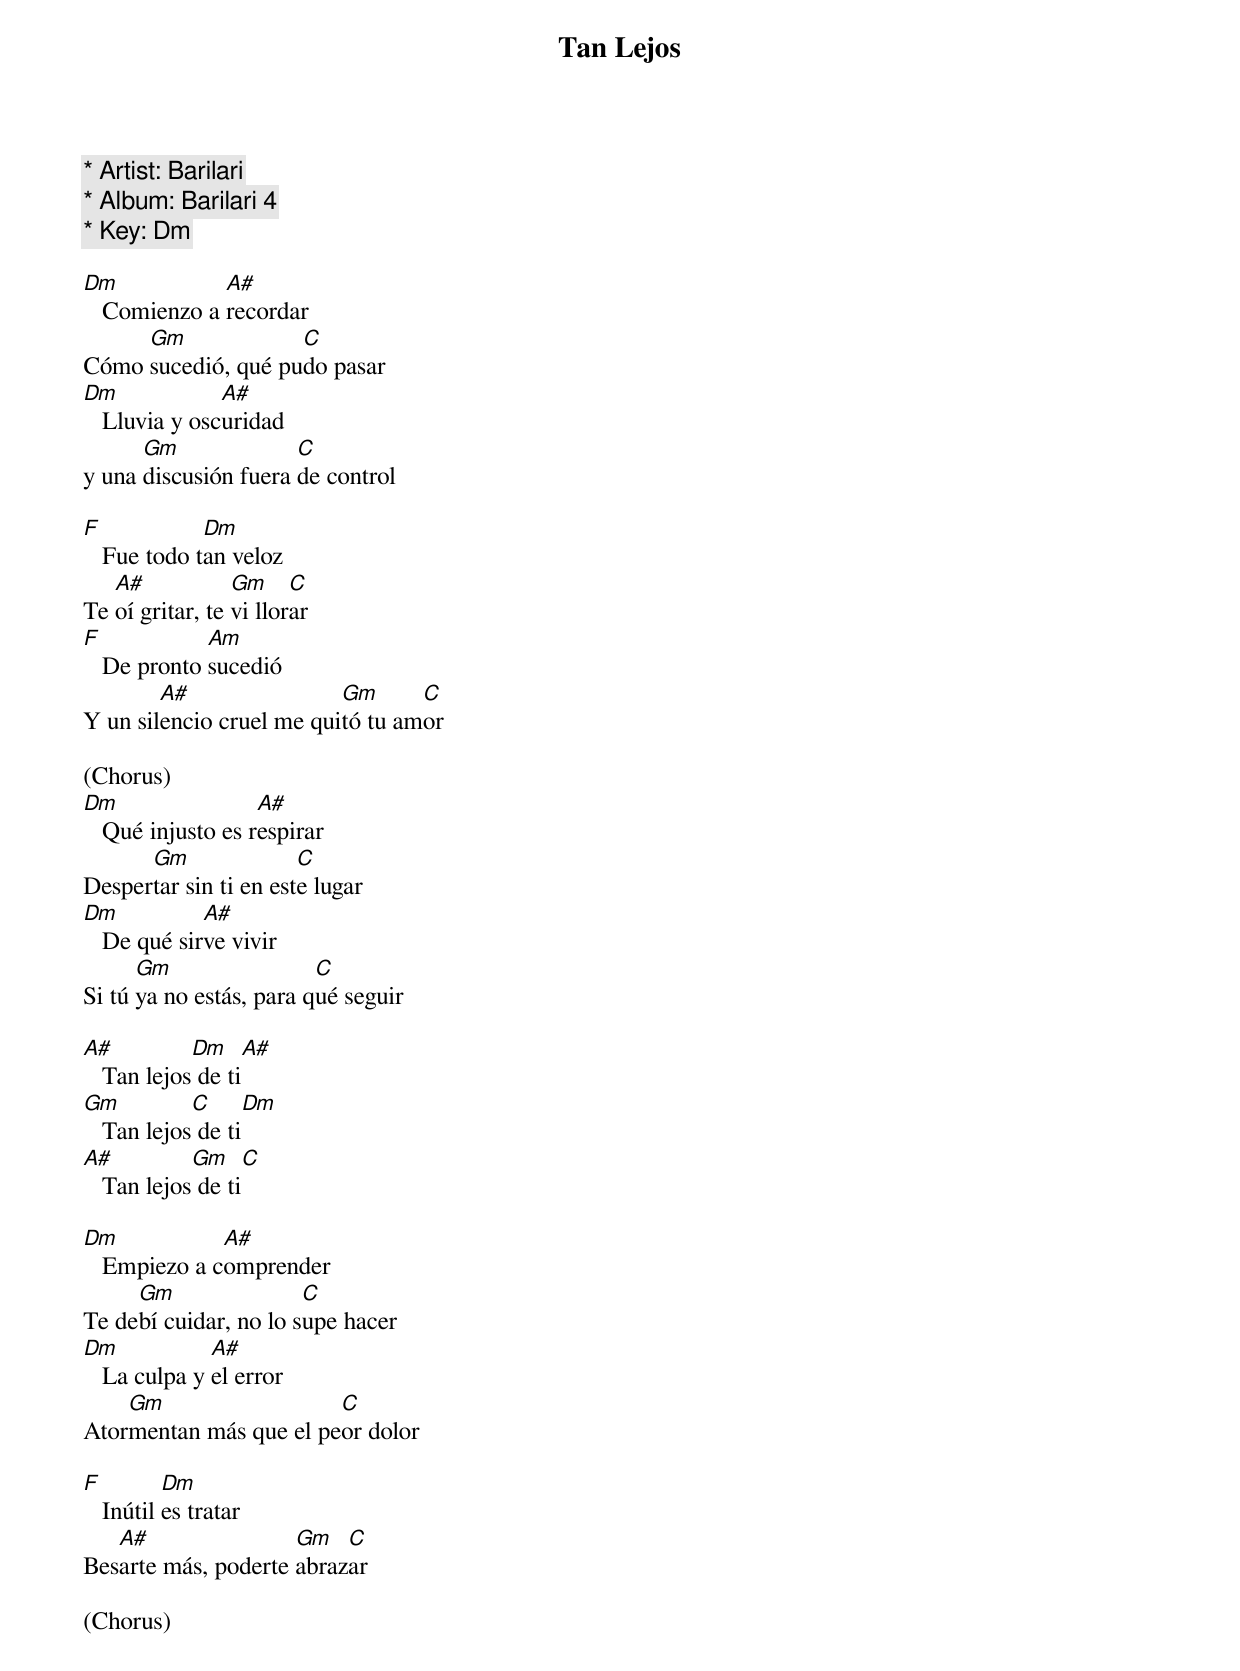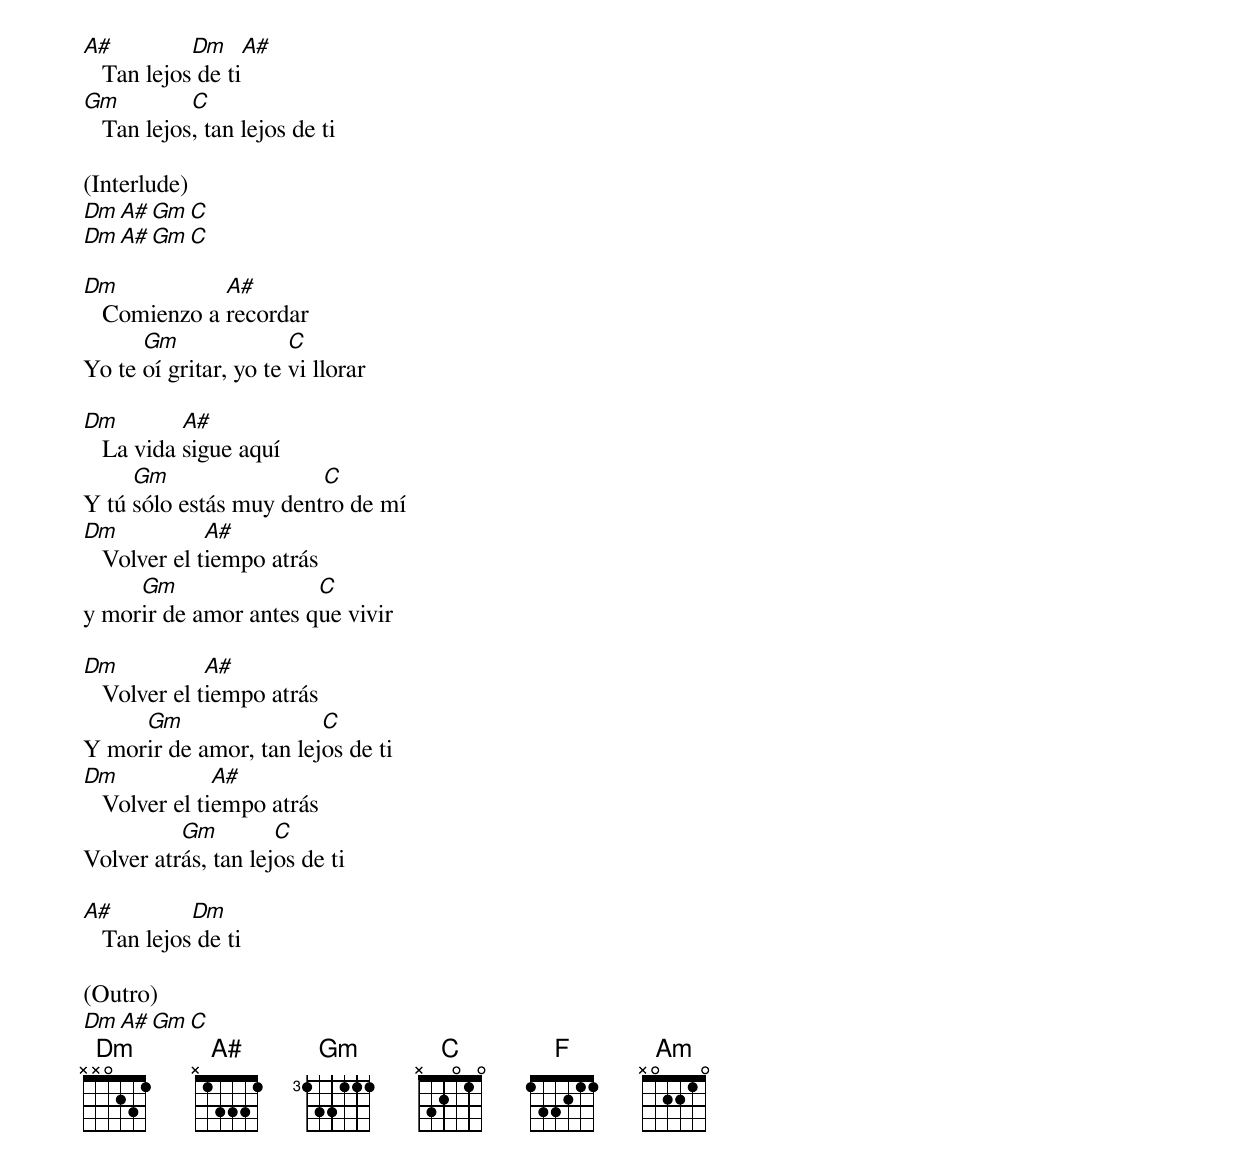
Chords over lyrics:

Tan Lejos

* Artist: Barilari
* Album: Barilari 4
* Key: Dm

Dm            A#
   Comienzo a recordar
     Gm             C
Cómo sucedió, qué pudo pasar
Dm             A#
   Lluvia y oscuridad
      Gm              C
y una discusión fuera de control

F            Dm
   Fue todo tan veloz
   A#            Gm     C
Te oí gritar, te vi llorar
F            Am
   De pronto sucedió
        A#                Gm      C
Y un silencio cruel me quitó tu amor

(Chorus)
Dm                 A#
   Qué injusto es respirar
      Gm               C
Despertar sin ti en este lugar
Dm           A#
   De qué sirve vivir
      Gm                 C
Si tú ya no estás, para qué seguir

A#          Dm     A#
   Tan lejos de ti
Gm          C      Dm
   Tan lejos de ti
A#          Gm     C
   Tan lejos de ti

Dm            A#
   Empiezo a comprender
     Gm                C
Te debí cuidar, no lo supe hacer
Dm            A#
   La culpa y el error
    Gm                  C
Atormentan más que el peor dolor

F         Dm
   Inútil es tratar
   A#                Gm   C
Besarte más, poderte abrazar

(Chorus)

A#          Dm     A#
   Tan lejos de ti
Gm          C
   Tan lejos, tan lejos de ti

(Interlude)
Dm  A#  Gm  C
Dm  A#  Gm  C

Dm            A#
   Comienzo a recordar
      Gm               C
Yo te oí gritar, yo te vi llorar

Dm         A#
   La vida sigue aquí
     Gm                 C
Y tú sólo estás muy dentro de mí
Dm            A#
   Volver el tiempo atrás
     Gm                C
y morir de amor antes que vivir

Dm            A#
   Volver el tiempo atrás
     Gm                 C
Y morir de amor, tan lejos de ti
Dm             A#
   Volver el tiempo atrás
          Gm         C
Volver atrás, tan lejos de ti

A#          Dm
   Tan lejos de ti

(Outro)
Dm  A#  Gm  C
